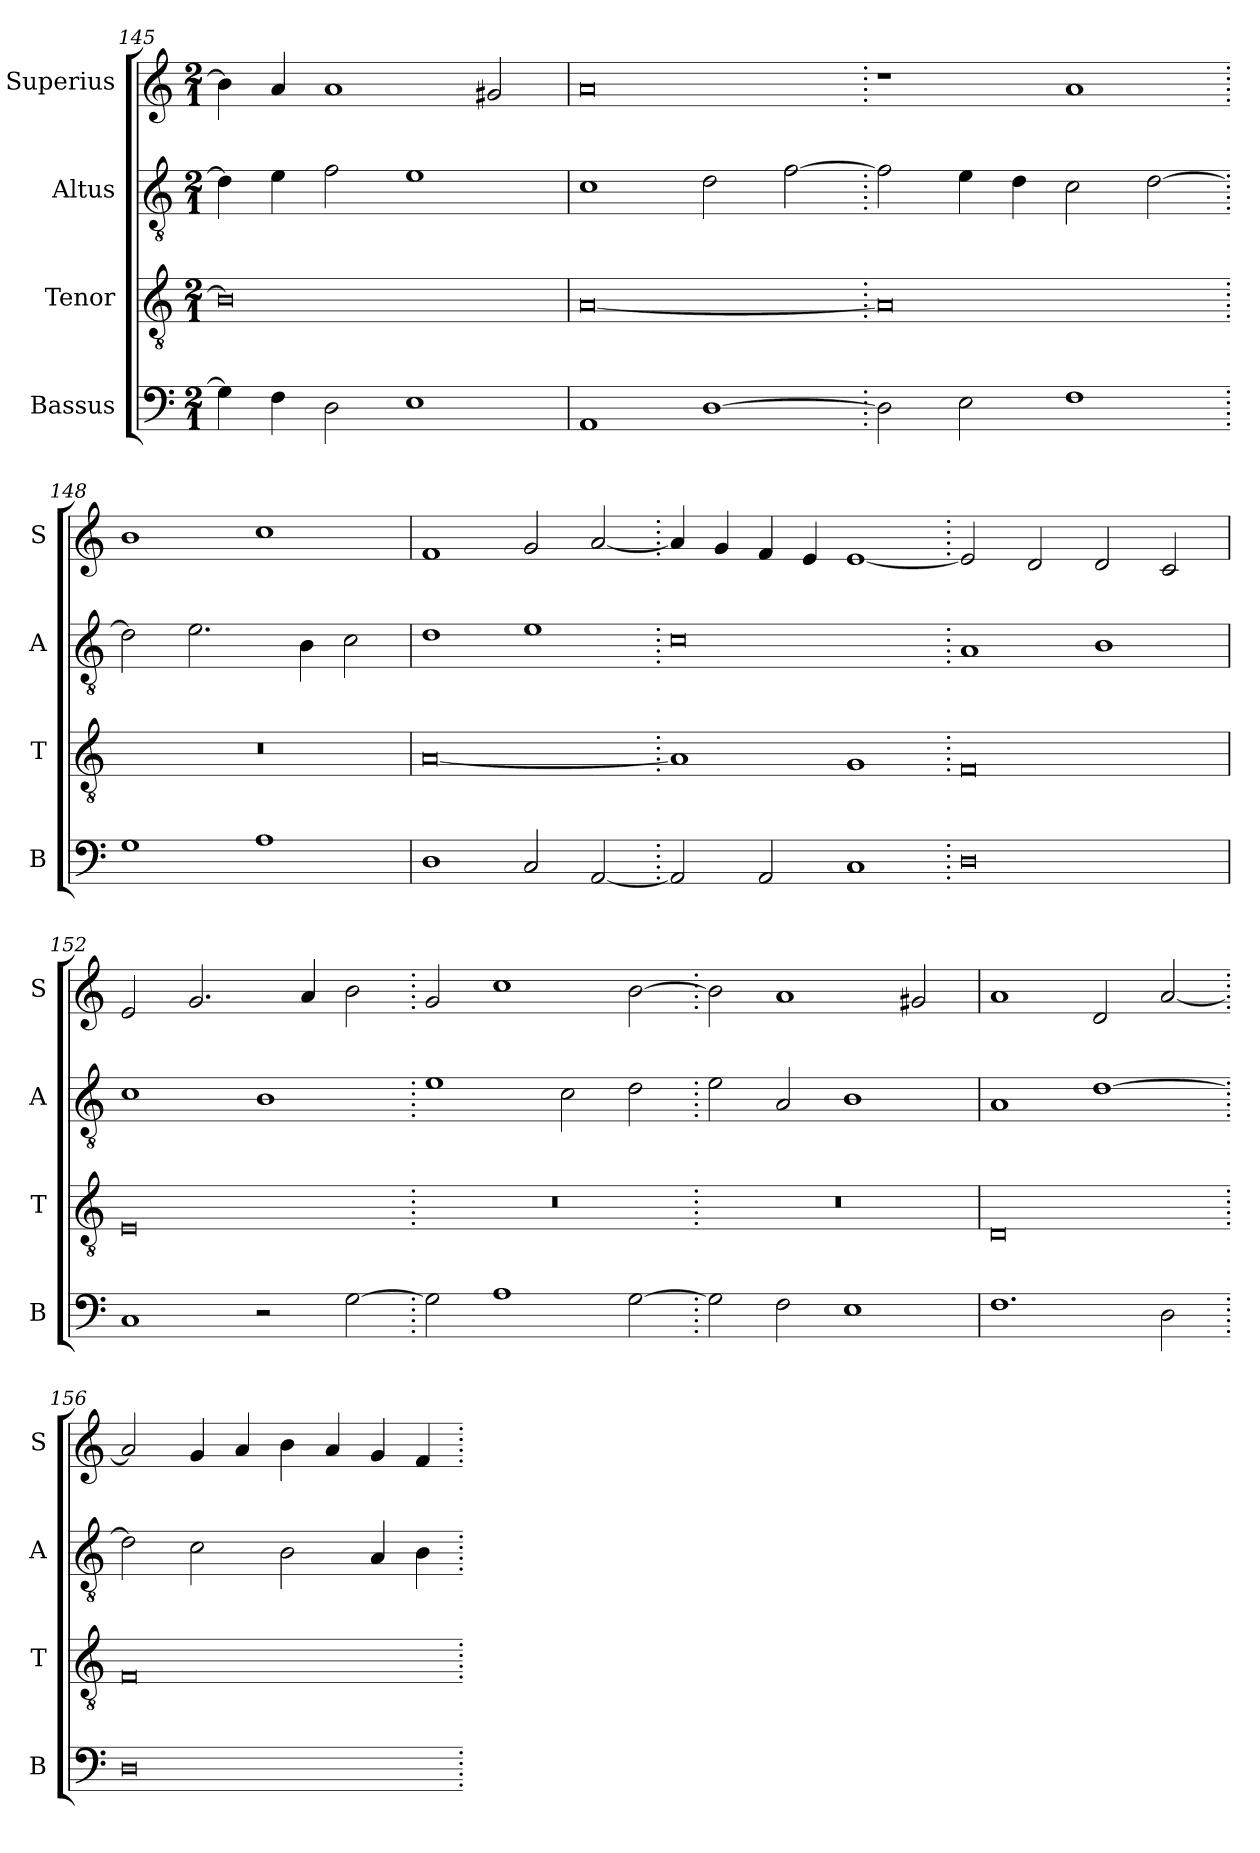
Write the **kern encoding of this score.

**kern	**kern	**kern	**kern
*part4	*part3	*part2	*part1
*staff4	*staff3	*staff2	*staff1
*I"Bassus	*I"Tenor	*I"Altus	*I"Superius
*I'B	*I'T	*I'A	*I'S
*clefF4	*clefGv2	*clefGv2	*clefG2
*k[]	*k[]	*k[]	*k[]
*M2/1	*M2/1	*M2/1	*M2/1
=145	=145	=145	=145
4G\]	0B]	4d\]	4b\]
4F\	.	4e\	4a/
2D\	.	2f\	1a
1E	.	1e	.
.	.	.	2g#X/
=146	=146	=146	=146
1AA	[0A	1c	0a
[1D	.	2d\	.
.	.	[2f\	.
=147.	=147.	=147.	=147.
2D\]	0A]	2f\]	1r
2E\	.	4e\	.
.	.	4d\	.
1F	.	2c\	1a
.	.	[2d\	.
=148.	=148.	=148.	=148.
1G	0r	2d\]	1b
.	.	2.e\	.
1A	.	.	1cc
.	.	4B\	.
.	.	2c\	.
=149	=149	=149	=149
1D	[0A	1d	1f
2C/	.	1e	2g/
[2AA/	.	.	[2a/
=150.	=150.	=150.	=150.
2AA/]	1A]	0c	4a/]
.	.	.	4g/
2AA/	.	.	4f/
.	.	.	4e/
1C	1G	.	[1e
=151.	=151.	=151.	=151.
0D	0F	1A	2e/]
.	.	.	2d/
.	.	1B	2d/
.	.	.	2c/
=152	=152	=152	=152
1C	0E	1c	2e/
.	.	.	2.g/
2r	.	1B	.
.	.	.	4a/
[2G\	.	.	2b\
=153.	=153.	=153.	=153.
2G\]	0r	1e	2g/
1A	.	.	1cc
.	.	2c\	.
[2G\	.	2d\	[2b\
=154.	=154.	=154.	=154.
2G\]	0r	2e\	2b\]
2F\	.	2A/	1a
1E	.	1B	.
.	.	.	2g#X/
=155	=155	=155	=155
1.F	0D	1A	1a
.	.	[1d	2d/
2D\	.	.	[2a/
=156.	=156.	=156.	=156.
0D	0F	2d\]	2a/]
.	.	2c\	4g/
.	.	.	4a/
.	.	2B\	4b\
.	.	.	4a/
.	.	4A/	4g/
.	.	4B\	4f/
=.	=.	=.	=.
*-	*-	*-	*-
